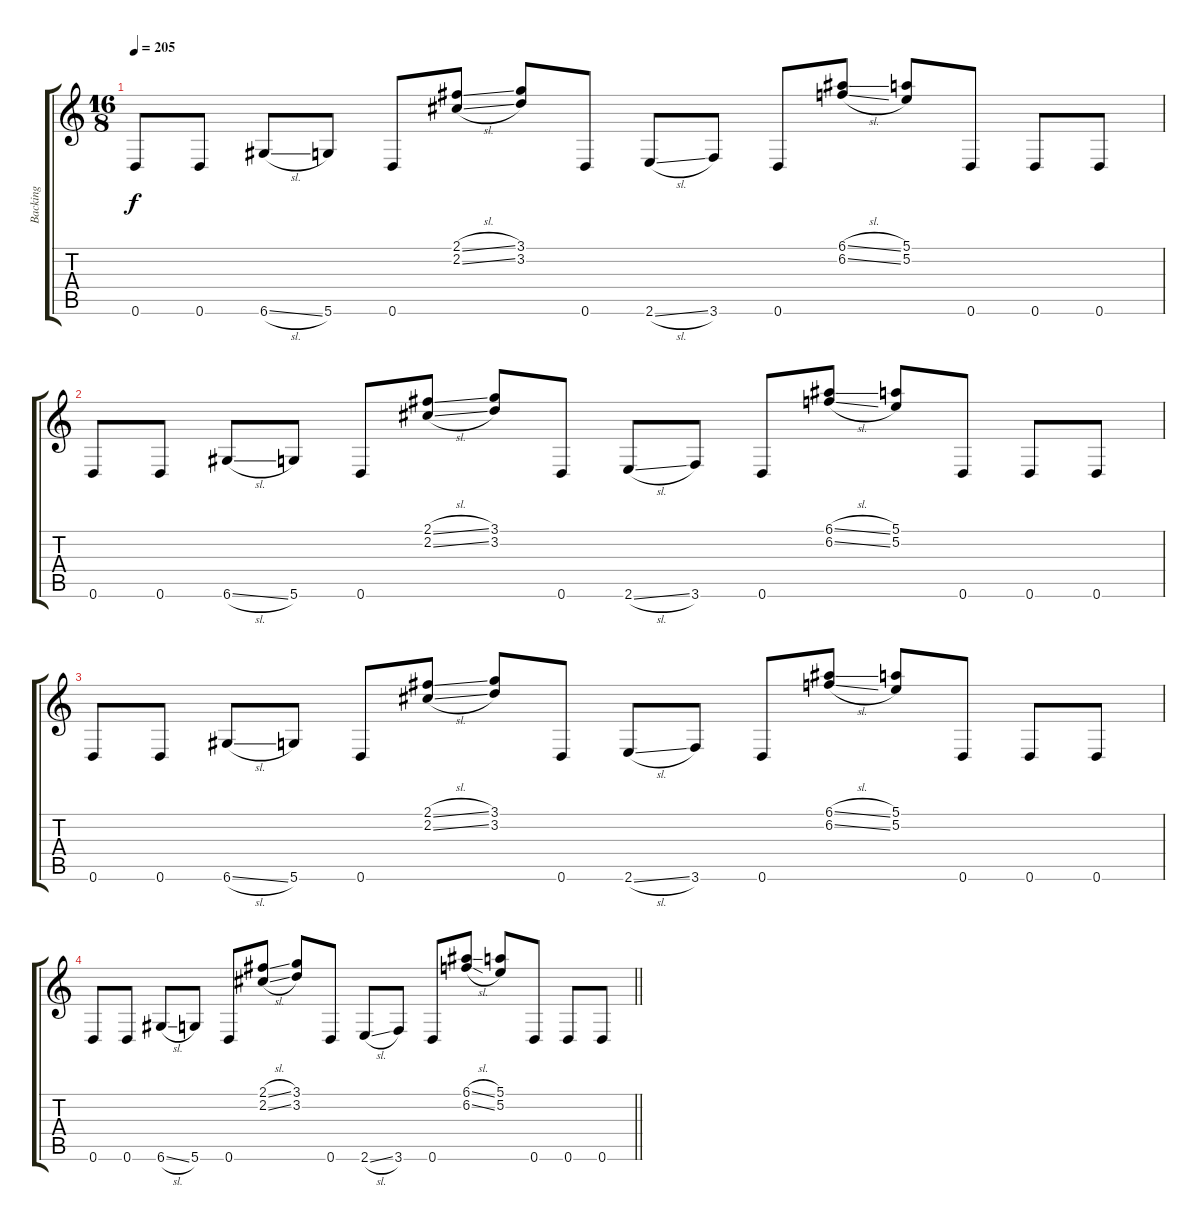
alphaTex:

\track ("Backing" "Backing") {instrument distortionguitar}
\staff {score tabs}
\tuning (E4 B3 G3 D3 A2 D2) {hide}
\ts (16 8)
\tempo 205
\clef g2
\ks c
0.6.8{dy f} 0.6.8 6.6{sl}.8 5.6.8 0.6.8 (2.1{sl} 2.2{sl}).8 (3.1 3.2).8 0.6.8 2.6{sl}.8 3.6.8 0.6.8 (6.1{sl} 6.2{sl}).8 (5.1 5.2).8 0.6.8 0.6.8 0.6.8 |
0.6.8 0.6.8 6.6{sl}.8 5.6.8 0.6.8 (2.1{sl} 2.2{sl}).8 (3.1 3.2).8 0.6.8 2.6{sl}.8 3.6.8 0.6.8 (6.1{sl} 6.2{sl}).8 (5.1 5.2).8 0.6.8 0.6.8 0.6.8 |
0.6.8 0.6.8 6.6{sl}.8 5.6.8 0.6.8 (2.1{sl} 2.2{sl}).8 (3.1 3.2).8 0.6.8 2.6{sl}.8 3.6.8 0.6.8 (6.1{sl} 6.2{sl}).8 (5.1 5.2).8 0.6.8 0.6.8 0.6.8 |
\barLineRight lightlight
0.6.8 0.6.8 6.6{sl}.8 5.6.8 0.6.8 (2.1{sl} 2.2{sl}).8 (3.1 3.2).8 0.6.8 2.6{sl}.8 3.6.8 0.6.8 (6.1{sl} 6.2{sl}).8 (5.1 5.2).8 0.6.8 0.6.8 0.6.8
